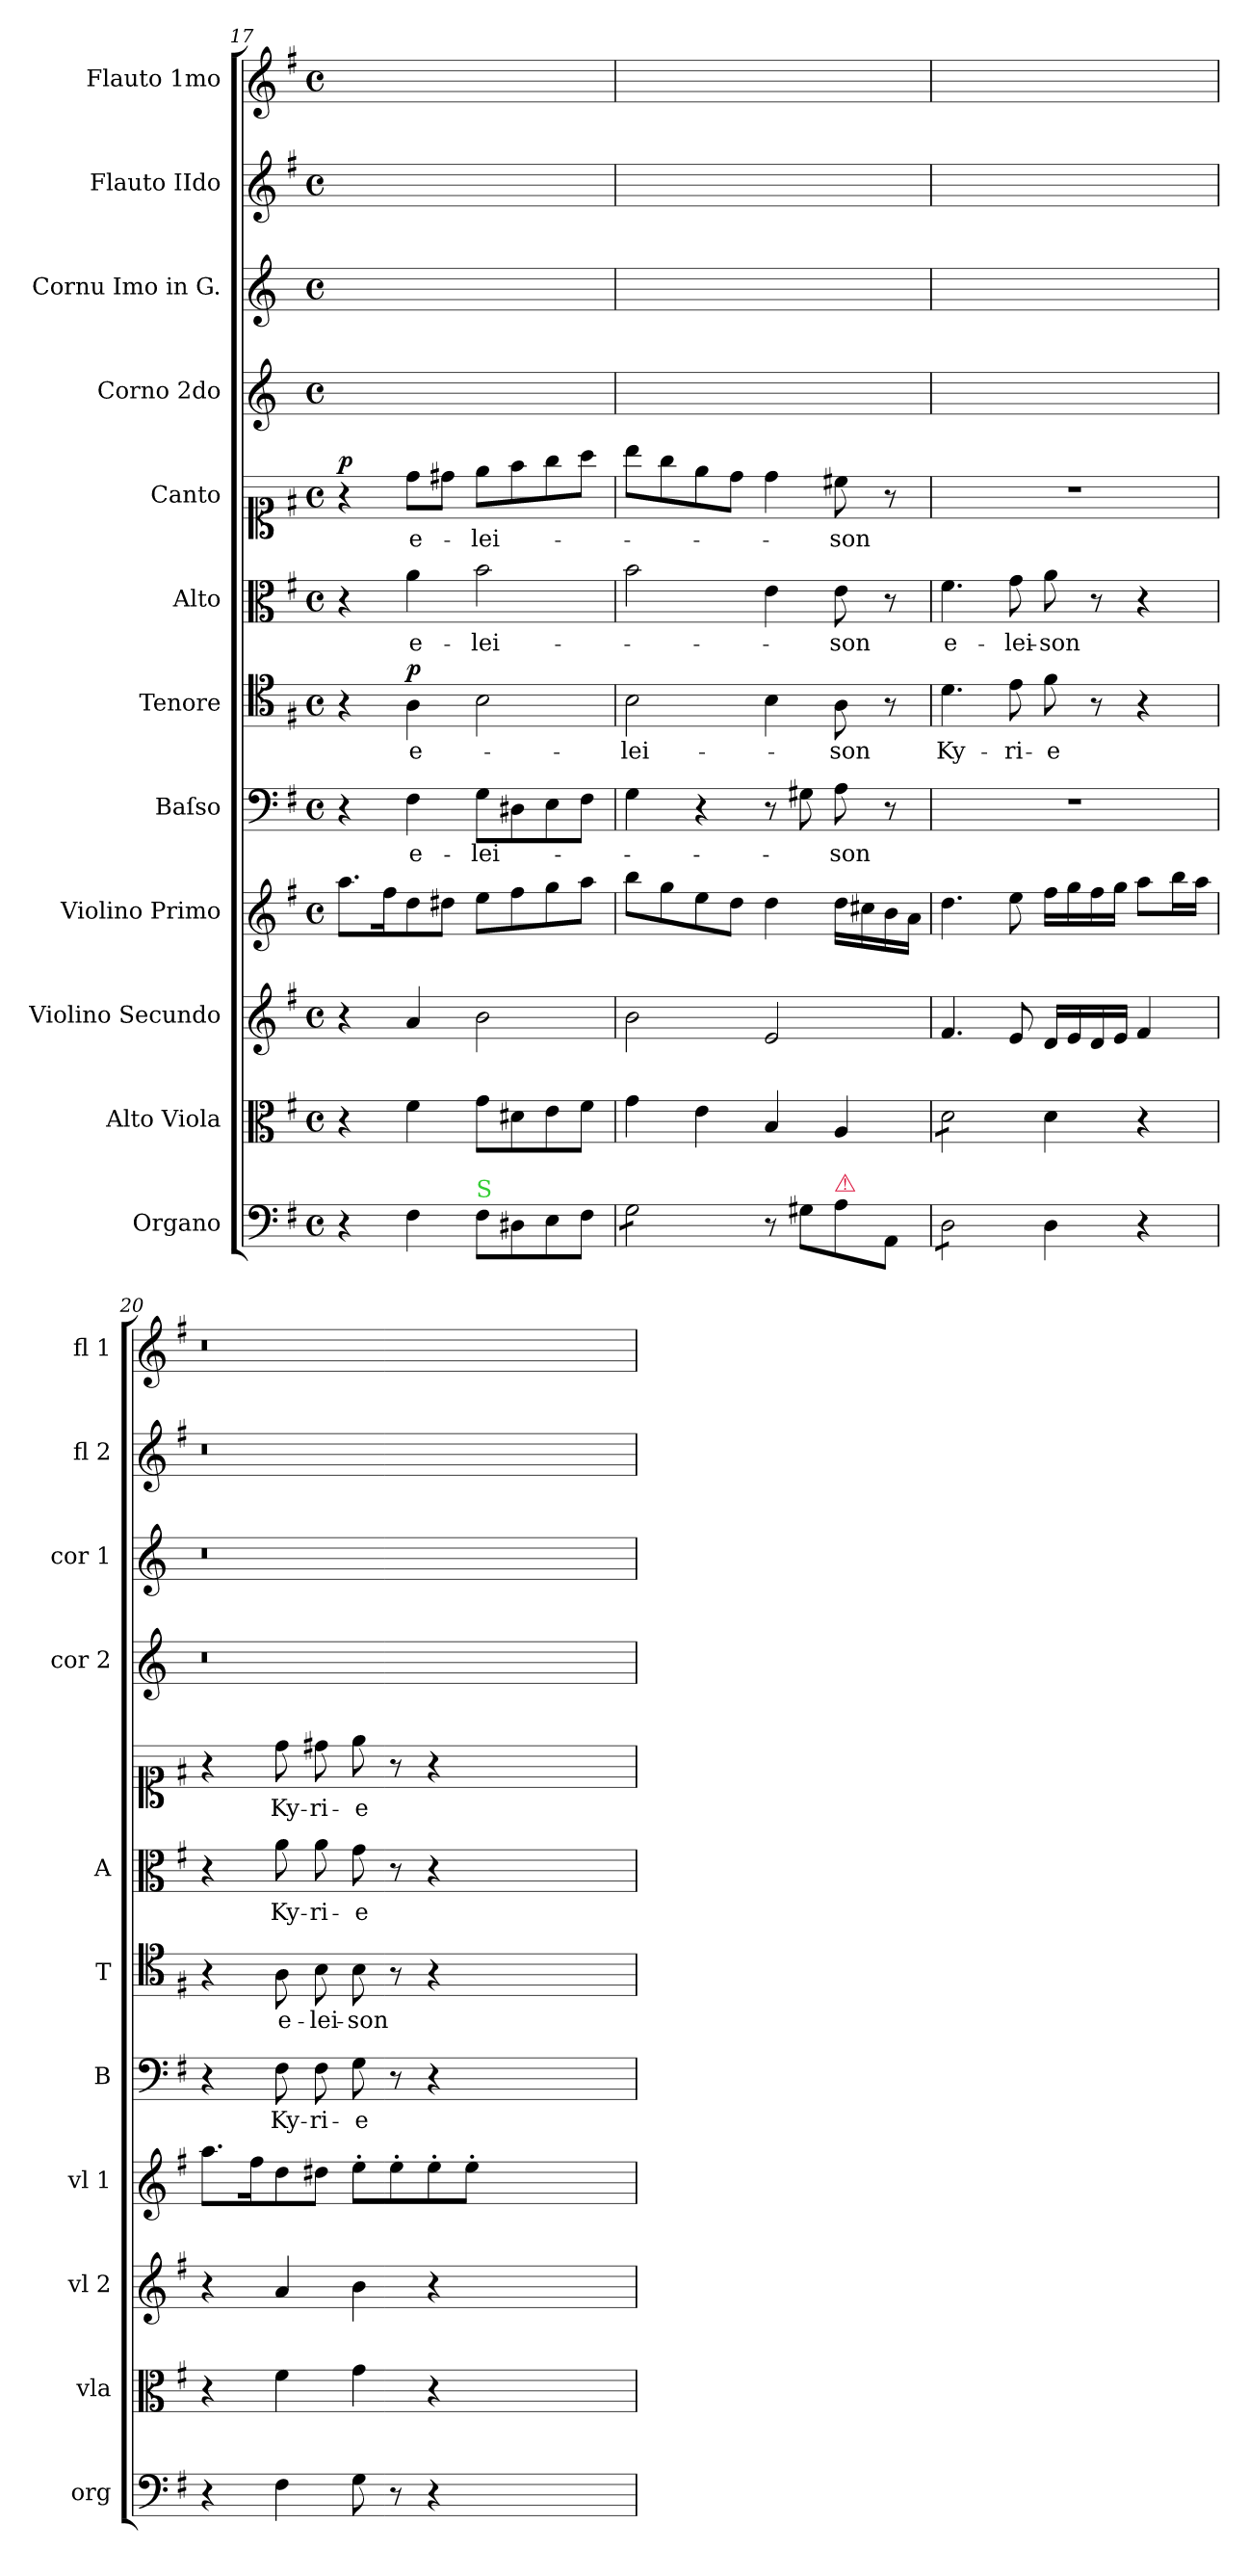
**kern	**kern	**kern	**kern	**kern	**text	**kern	**text	**dynam	**kern	**text	**kern	**text	**dynam	**kern	**kern	**kern	**kern
*part12	*part11	*part10	*part9	*part8	*part8	*part7	*part7	*part7	*part6	*part6	*part5	*part5	*part5	*part4	*part3	*part2	*part1
*staff12	*staff11	*staff10	*staff9	*staff8	*staff8	*staff7	*staff7	*staff7	*staff6	*staff6	*staff5	*staff5	*staff5	*staff4	*staff3	*staff2	*staff1
*I"Organo	*I"Alto Viola	*I"Violino Secundo	*I"Violino Primo	*I"Baſso	*	*I"Tenore	*	*	*I"Alto	*	*I"Canto	*	*	*I"Corno 2do	*I"Cornu Imo in G.	*I"Flauto IIdo	*I"Flauto 1mo
*I'org	*I'vla	*I'vl 2	*I'vl 1	*I'B	*	*I'T	*	*	*I'A	*	*	*	*	*I'cor 2	*I'cor 1	*I'fl 2	*I'fl 1
*clefF4	*clefC3	*clefG2	*clefG2	*clefF4	*	*clefC4	*	*	*clefC3	*	*clefC1	*	*	*clefG2	*clefG2	*clefG2	*clefG2
*	*	*	*	*	*	*	*	*	*	*	*	*	*	*ITrd3c5	*ITrd3c5	*	*
*k[f#]	*k[f#]	*k[f#]	*k[f#]	*k[f#]	*	*k[f#]	*	*	*k[f#]	*	*k[f#]	*	*	*k[f#]	*k[f#]	*k[f#]	*k[f#]
*G:	*G:	*G:	*G:	*G:	*	*G:	*	*	*G:	*	*G:	*	*	*G:	*G:	*G:	*G:
*M4/4	*M4/4	*M4/4	*M4/4	*M4/4	*	*M4/4	*	*	*M4/4	*	*M4/4	*	*	*M4/4	*M4/4	*M4/4	*M4/4
*met(c)	*met(c)	*met(c)	*met(c)	*met(c)	*	*met(c)	*	*	*met(c)	*	*met(c)	*	*	*met(c)	*met(c)	*met(c)	*met(c)
=17	=17	=17	=17	=17	=17	=17	=17	=17	=17	=17	=17	=17	=17	=17	=17	=17	=17
!	!	!	!	!	!	!	!	!	!	!	!	!	!LO:DY:a	!	!	!	!
4r	4r	4r	8.aa\L	4r	.	4r	.	.	4r	.	4r	.	p	1ryy	1ryy	1ryy	1ryy
.	.	.	16ff#\K	.	.	.	.	.	.	.	.	.	.	.	.	.	.
!	!	!	!	!	!	!	!	!LO:DY:a	!	!	!	!	!	!	!	!	!
4F#\	4f#\	4a/	8dd\	4F#\	e-	4A\	e-	p	4a\	e-	8dd\L	e-	.	.	.	.	.
.	.	.	8dd#X\J	.	.	.	.	.	.	.	8dd#X\J	.	.	.	.	.	.
!LO:TX:a:color=limegreen:t=S	!	!	!	!	!	!	!	!	!	!	!	!	!	!	!	!	!
8F#\L	8g\L	2b\	8ee\L	8G\L	-lei-	2B\	.	.	2b\	-lei-	8ee\L	-lei-	.	.	.	.	.
8D#X\	8d#X\	.	8ff#\	8D#X\	.	.	.	.	.	.	8ff#\	.	.	.	.	.	.
8E\	8e\	.	8gg\	8E\	.	.	.	.	.	.	8gg\	.	.	.	.	.	.
8F#\J	8f#\J	.	8aa\J	8F#\J	.	.	.	.	.	.	8aa\J	.	.	.	.	.	.
=18	=18	=18	=18	=18	=18	=18	=18	=18	=18	=18	=18	=18	=18	=18	=18	=18	=18
*tremolo	*	*	*	*	*	*	*	*	*	*	*	*	*	*	*	*	*
8G\L	4g\	2b\	8bb\L	4G\	.	2B\	-lei-	.	2b\	.	8bb\L	.	.	1ryy	1ryy	1ryy	1ryy
8G\	.	.	8gg\	.	.	.	.	.	.	.	8gg\	.	.	.	.	.	.
8G\	4e\	.	8ee\	4r	.	.	.	.	.	.	8ee\	.	.	.	.	.	.
8G\J	.	.	8dd\J	.	.	.	.	.	.	.	8dd\J	.	.	.	.	.	.
*Xtremolo	*	*	*	*	*	*	*	*	*	*	*	*	*	*	*	*	*
8r	4B/	2e/	4dd\	8r	.	4B\	.	.	4e\	.	4dd\	.	.	.	.	.	.
8G#X\L	.	.	.	8G#X\	.	.	.	.	.	.	.	.	.	.	.	.	.
!LO:TX:a:color=crimson:t=⚠	!	!	!	!	!	!	!	!	!	!	!	!	!	!	!	!	!
8A\	4A/	.	16dd\LL	8A\	-son	8A\	-son	.	8e\	-son	8cc#X\	-son	.	.	.	.	.
.	.	.	16cc#X\	.	.	.	.	.	.	.	.	.	.	.	.	.	.
8AA/J	.	.	16b\	8r	.	8r	.	.	8r	.	8r	.	.	.	.	.	.
.	.	.	16a\JJ	.	.	.	.	.	.	.	.	.	.	.	.	.	.
=19	=19	=19	=19	=19	=19	=19	=19	=19	=19	=19	=19	=19	=19	=19	=19	=19	=19
*tremolo	*	*	*	*	*	*	*	*	*	*	*	*	*	*	*	*	*
*	*tremolo	*	*	*	*	*	*	*	*	*	*	*	*	*	*	*	*
8D\L	8d\L	4.f#/	4.dd\	1r	.	4.d\	Ky-	.	4.f#\	e-	1r	.	.	1ryy	1ryy	1ryy	1ryy
8D\	8d\	.	.	.	.	.	.	.	.	.	.	.	.	.	.	.	.
8D\	8d\	.	.	.	.	.	.	.	.	.	.	.	.	.	.	.	.
8D\J	8d\J	8e/	8ee\	.	.	8e\	-ri-	.	8g\	-lei-	.	.	.	.	.	.	.
*	*Xtremolo	*	*	*	*	*	*	*	*	*	*	*	*	*	*	*	*
*Xtremolo	*	*	*	*	*	*	*	*	*	*	*	*	*	*	*	*	*
4D\	4d\	16d/LL	16ff#\LL	.	.	8f#\	-e	.	8a\	-son	.	.	.	.	.	.	.
.	.	16e/	16gg\	.	.	.	.	.	.	.	.	.	.	.	.	.	.
.	.	16d/	16ff#\	.	.	8r	.	.	8r	.	.	.	.	.	.	.	.
.	.	16e/JJ	16gg\JJ	.	.	.	.	.	.	.	.	.	.	.	.	.	.
4r	4r	4f#/	8aa\L	.	.	4r	.	.	4r	.	.	.	.	.	.	.	.
.	.	.	16bb\L	.	.	.	.	.	.	.	.	.	.	.	.	.	.
.	.	.	16aa\JJ	.	.	.	.	.	.	.	.	.	.	.	.	.	.
=20	=20	=20	=20	=20	=20	=20	=20	=20	=20	=20	=20	=20	=20	=20	=20	=20	=20
4r	4r	4r	8.aa\L	4r	.	4r	.	.	4r	.	4r	.	.	0r	0r	0r	0r
.	.	.	16ff#\K	.	.	.	.	.	.	.	.	.	.	.	.	.	.
4F#\	4f#\	4a/	8dd\	8F#\	Ky-	8A\	e-	.	8a\	Ky-	8dd\	Ky-	.	.	.	.	.
.	.	.	8dd#X\J	8F#\	-ri-	8B\	-lei-	.	8a\	-ri-	8dd#X\	-ri-	.	.	.	.	.
8G\	4g\	4b\	8ee'\L	8G\	-e	8B\	-son	.	8g\	-e	8ee\	-e	.	.	.	.	.
8r	.	.	8ee'\	8r	.	8r	.	.	8r	.	8r	.	.	.	.	.	.
4r	4r	4r	8ee'\	4r	.	4r	.	.	4r	.	4r	.	.	.	.	.	.
.	.	.	8ee'\J	.	.	.	.	.	.	.	.	.	.	.	.	.	.
1ryy	1ryy	1ryy	1ryy	1ryy	.	1ryy	.	.	1ryy	.	1ryy	.	.	.	.	.	.
=	=	=	=	=	=	=	=	=	=	=	=	=	=	=	=	=	=
*-	*-	*-	*-	*-	*-	*-	*-	*-	*-	*-	*-	*-	*-	*-	*-	*-	*-
